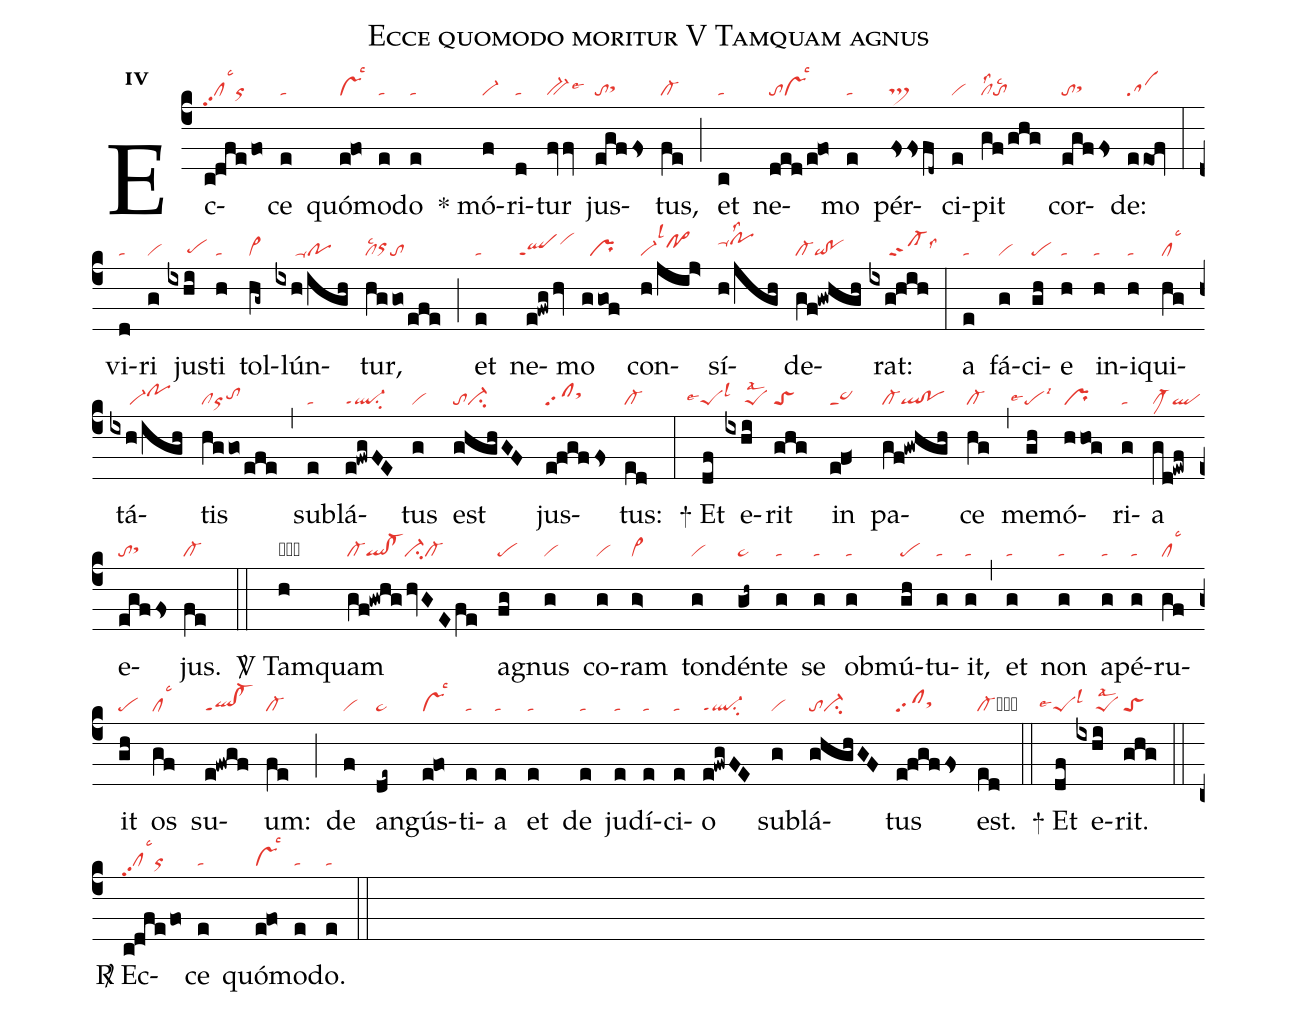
name:Ecce quomodo moritur V Tamquam agnus;
office-part:re;
mode:4;
nabc-lines:1;
%%
initial-style: 1;
name:Ecce quomodo moritur;
mode: 4;
office-part: Responsorium;
annotation: Resp.;
annotation: iv;
nabc-lines:1;
%%
(c4) Ec(c@d@fefo|clpp2lsc3or)ce(e|ta) quó(e@fo|vslsc3)mo(e|ta)do(e|ta) <sp>*</sp> mó(f|vi-)ri(d|ta)tur(fvfv|bv-lse6) jus(egffs|tosthh)tus,(fe|cl-) (;) et(c|ta) ne(ded/e@fo|tovslsc3)mo(e|ta) pér(fsfsfd~|ts>)ci(e|vi)pit(gf/ghg|cllss2tolsc2) cor(egffs|tosthh)de:(eeof|sa) (:) vi(d|ta)ri(g|vi) jus(ixhi|/////pehg)ti(h|ta) tol(hg~|vi>)lún(ixh/igh|/////poppu1)tur,(hggo/efe|cllsc2orhhto) (;)et(e|ta) ne(e!fwg/hv|``qlppt1vihj)mo(ggof|//pr) con(h/jij>|vi-po>hilsl1)sí(h/jgh|pohjppu1lss2)de(gf!gwhgh|cl-qi!po)rat:(ixg!hih|/////cl-ppt2lss6) (:) a(e|ta) fá(g|vi)ci(gh|pe)e(h|ta) in(h|ta)i(h|ta)qui(hg|cllsc3)tá(ixh/igh|/////vi-pohi)tis(hggo/efe|clortohh) (,) sub(e|ta)lá(e!fwgFE|ql-ppt1su2)tus(g|vi) est(ghghGF|toci-) jus(e!fgffs|clpp2sthi)tus:(ed|cl-) (:)
<sp>+</sp> Et(df|````peSlse4lsl3) e(ixhi|/////peSlsal2)rit(ghg|toS) in(ef<|sc~) pa(gf!gwhgh|cl-ql!po)ce(hg|cl-) (,) me(gh|````pelse4lsi3)mó(hhog|pr)ri(g|ta)a(gd!ewf|clM-ql) e(egffs|tosthh)jus.(fe|cl-) (::)

<sp>V/</sp> Tam(h|obvi)quam(gf!gwhghvGEfe|cl-ql!cl-ci-cl-) a(fg|pe)gnus(g|vi) co(g|vi)ram(g>|vi>) ton(g|vi)dén(gh~|pe~)te(g|ta) se(g|ta) ob(g|ta)mú(gh|pe)tu(g|ta)it,(g|ta) (,) et(g|ta) non(g|ta) a(g|ta)pé(g|ta)ru(gf|cllsc3)it(gh|pe) os(gf|cllsc3) su(e!fwgf|ql!cl-ppt1)um:(fe|cl-) (;) de(f|vi) an(de~|pe~)gús(e@fo|vslsc3)ti(e|ta)a(e|ta) et(e|ta) de(e|ta) ju(e|ta)dí(e|ta)ci(e|ta)o(e!fwgFE|ql-ppt1su2) sub(g|vi)lá(ghghGF|toci-)tus(e!fgffs|clpp2sthh) est.(ed|cl-cb) (::)
<sp>+</sp> Et(df|````peSlse4lsl3) e(ixhi|/////peSlsal2)rit.(ghg|toS) (::)

<sp>R/</sp> Ec(c@d@fefo|clpp2lsc3or)ce(e|ta) quó(e@fo|vslsc3)mo(e|ta)do.(e|ta) (::)
